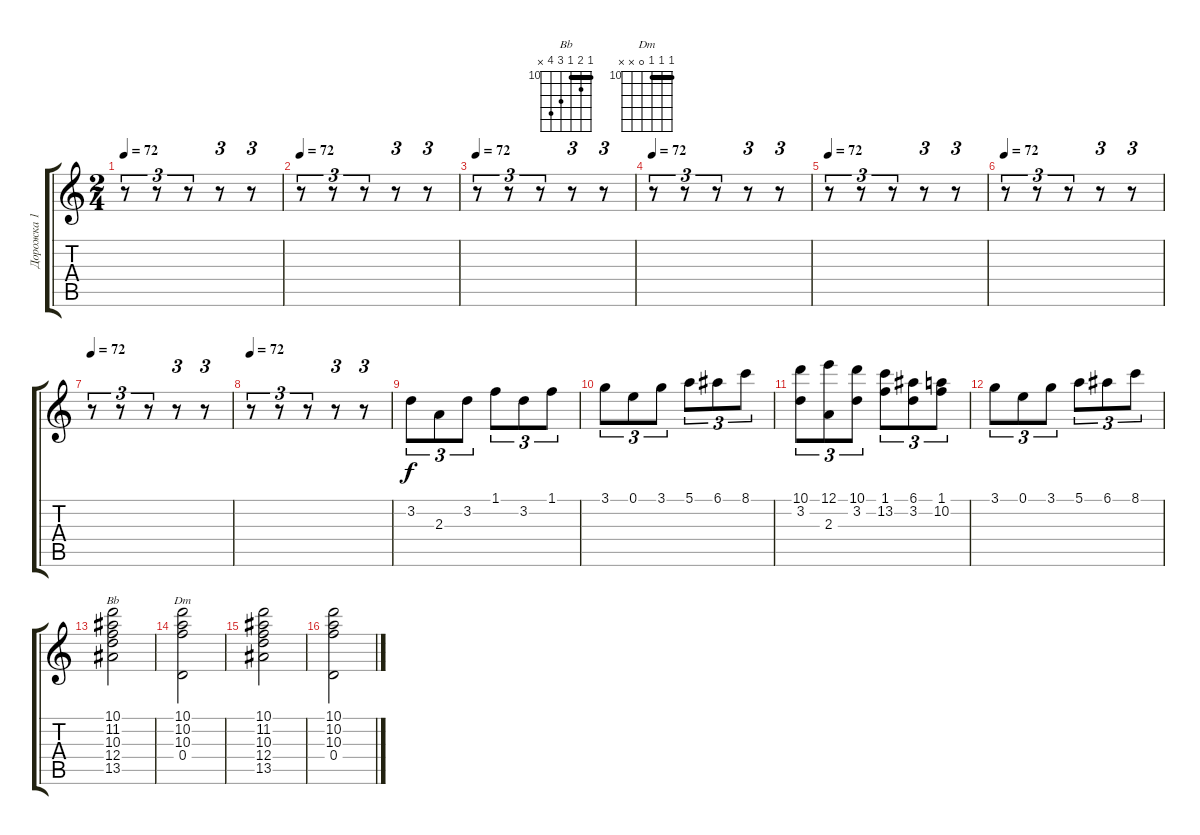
\track ("Дорожка 1" "Дорожка 1") {instrument acousticguitarsteel}
\staff {score tabs}
\tuning (E4 B3 G3 D3 A2 E2) {hide}
\chord ("Bb" 10 11 10 12 13 x) {firstfret 10 barre 10}
\chord ("Dm" 10 10 10 0 x x) {firstfret 10 barre 10}
\ts (2 4)
\tempo 72
\clef g2
\ks c
r.8{tu (3 2) dy f volume 7 balance 8 instrument acousticguitarsteel} r.8{tu (3 2)} r.8{tu (3 2)} r.8{tu (3 2)} r.8{tu (3 2)} |
\tempo 72
r.8{tu (3 2) volume 7 balance 8 instrument acousticguitarsteel} r.8{tu (3 2)} r.8{tu (3 2)} r.8{tu (3 2)} r.8{tu (3 2)} |
\tempo 72
r.8{tu (3 2) volume 7 balance 8 instrument acousticguitarsteel} r.8{tu (3 2)} r.8{tu (3 2)} r.8{tu (3 2)} r.8{tu (3 2)} |
\tempo 72
r.8{tu (3 2) volume 7 balance 8 instrument acousticguitarsteel} r.8{tu (3 2)} r.8{tu (3 2)} r.8{tu (3 2)} r.8{tu (3 2)} |
\tempo 72
r.8{tu (3 2) volume 7 balance 8 instrument acousticguitarsteel} r.8{tu (3 2)} r.8{tu (3 2)} r.8{tu (3 2)} r.8{tu (3 2)} |
\tempo 72
r.8{tu (3 2) volume 7 balance 8 instrument acousticguitarsteel} r.8{tu (3 2)} r.8{tu (3 2)} r.8{tu (3 2)} r.8{tu (3 2)} |
\tempo 72
r.8{tu (3 2) volume 7 balance 8 instrument acousticguitarsteel} r.8{tu (3 2)} r.8{tu (3 2)} r.8{tu (3 2)} r.8{tu (3 2)} |
\tempo 72
r.8{tu (3 2) volume 7 balance 8 instrument acousticguitarsteel} r.8{tu (3 2)} r.8{tu (3 2)} r.8{tu (3 2)} r.8{tu (3 2)} |
3.2.8{tu (3 2)} 2.3.8{tu (3 2)} 3.2.8{tu (3 2)} 1.1.8{tu (3 2)} 3.2.8{tu (3 2)} 1.1.8{tu (3 2)} |
3.1.8{tu (3 2)} 0.1.8{tu (3 2)} 3.1.8{tu (3 2)} 5.1.8{tu (3 2)} 6.1.8{tu (3 2)} 8.1.8{tu (3 2)} |
(10.1 3.2).8{tu (3 2)} (12.1 2.3).8{tu (3 2)} (10.1 3.2).8{tu (3 2)} (1.1 13.2).8{tu (3 2)} (6.1 3.2).8{tu (3 2)} (1.1 10.2).8{tu (3 2)} |
3.1.8{tu (3 2)} 0.1.8{tu (3 2)} 3.1.8{tu (3 2)} 5.1.8{tu (3 2)} 6.1.8{tu (3 2)} 8.1.8{tu (3 2)} |
(10.1 11.2 10.3 12.4 13.5).2{ch "Bb"} |
(10.1 10.2 10.3 0.4).2{ch "Dm"} |
(10.1 11.2 10.3 12.4 13.5).2 |
(10.1 10.2 10.3 0.4).2
